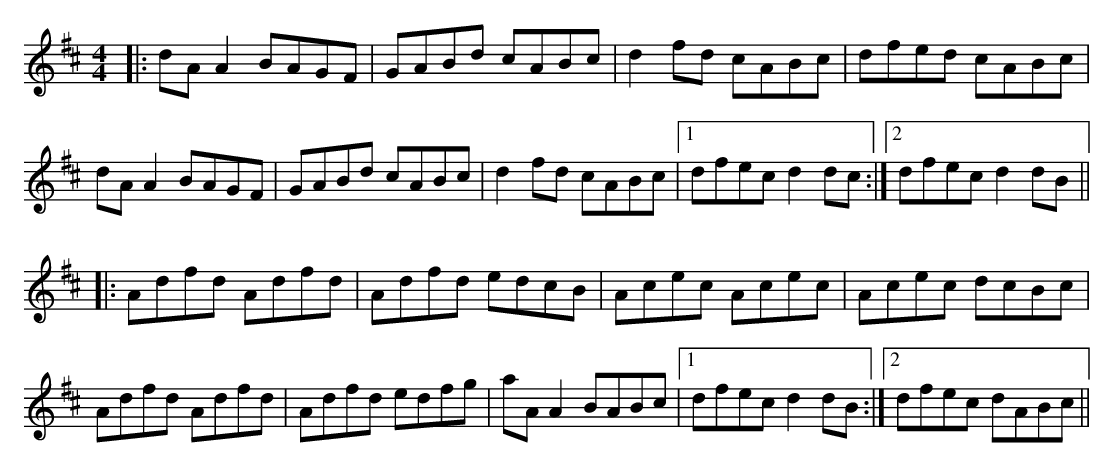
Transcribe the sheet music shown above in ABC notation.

X:1
M:4/4
K:D
|:dA A2 BAGF|GABd cABc|d2fd cABc|dfed cABc|
dA A2 BAGF|GABd cABc|d2fd cABc|1 dfec d2dc:|2 dfec d2dB||
|:Adfd Adfd|Adfd edcB|Acec Acec|Acec dcBc|
Adfd Adfd|Adfd edfg|aA A2 BABc|1 dfec d2dB:|2 dfec dABc||
